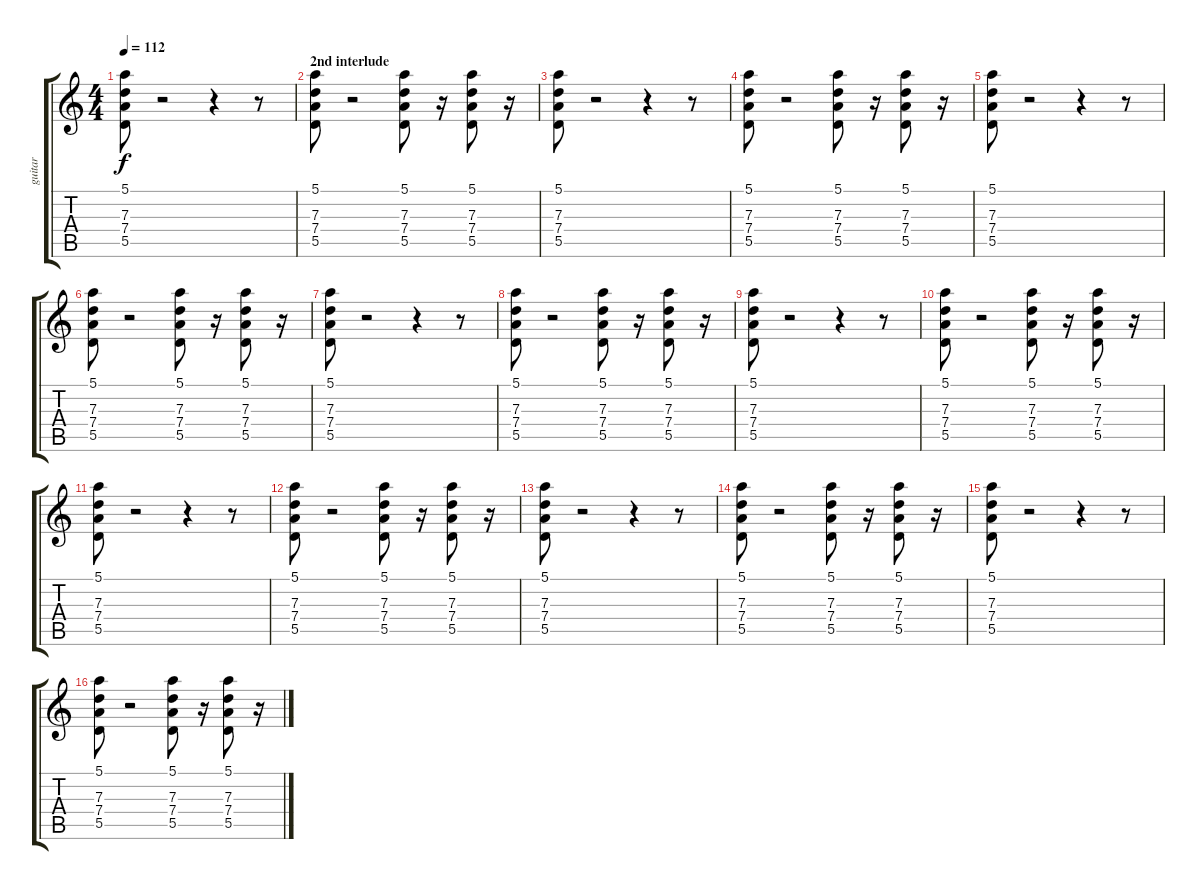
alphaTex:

\track ("guitar" "guitar") {instrument distortionguitar}
\staff {score tabs}
\tuning (E4 B3 G3 D3 A2 E2) {hide}
\ts (4 4)
\tempo 112
\clef g2
\ks c
(5.1 7.3 7.4 5.5).8{dy f} r.2 r.4 r.8 |
\section ("" "2nd interlude")
(5.1 7.3 7.4 5.5).8 r.2 (5.1 7.3 7.4 5.5).8 r.16 (5.1 7.3 7.4 5.5).8 r.16 |
(5.1 7.3 7.4 5.5).8 r.2 r.4 r.8 |
(5.1 7.3 7.4 5.5).8 r.2 (5.1 7.3 7.4 5.5).8 r.16 (5.1 7.3 7.4 5.5).8 r.16 |
(5.1 7.3 7.4 5.5).8 r.2 r.4 r.8 |
(5.1 7.3 7.4 5.5).8 r.2 (5.1 7.3 7.4 5.5).8 r.16 (5.1 7.3 7.4 5.5).8 r.16 |
(5.1 7.3 7.4 5.5).8 r.2 r.4 r.8 |
(5.1 7.3 7.4 5.5).8 r.2 (5.1 7.3 7.4 5.5).8 r.16 (5.1 7.3 7.4 5.5).8 r.16 |
(5.1 7.3 7.4 5.5).8 r.2 r.4 r.8 |
(5.1 7.3 7.4 5.5).8 r.2 (5.1 7.3 7.4 5.5).8 r.16 (5.1 7.3 7.4 5.5).8 r.16 |
(5.1 7.3 7.4 5.5).8 r.2 r.4 r.8 |
(5.1 7.3 7.4 5.5).8 r.2 (5.1 7.3 7.4 5.5).8 r.16 (5.1 7.3 7.4 5.5).8 r.16 |
(5.1 7.3 7.4 5.5).8 r.2 r.4 r.8 |
(5.1 7.3 7.4 5.5).8 r.2 (5.1 7.3 7.4 5.5).8 r.16 (5.1 7.3 7.4 5.5).8 r.16 |
(5.1 7.3 7.4 5.5).8 r.2 r.4 r.8 |
(5.1 7.3 7.4 5.5).8 r.2 (5.1 7.3 7.4 5.5).8 r.16 (5.1 7.3 7.4 5.5).8 r.16
